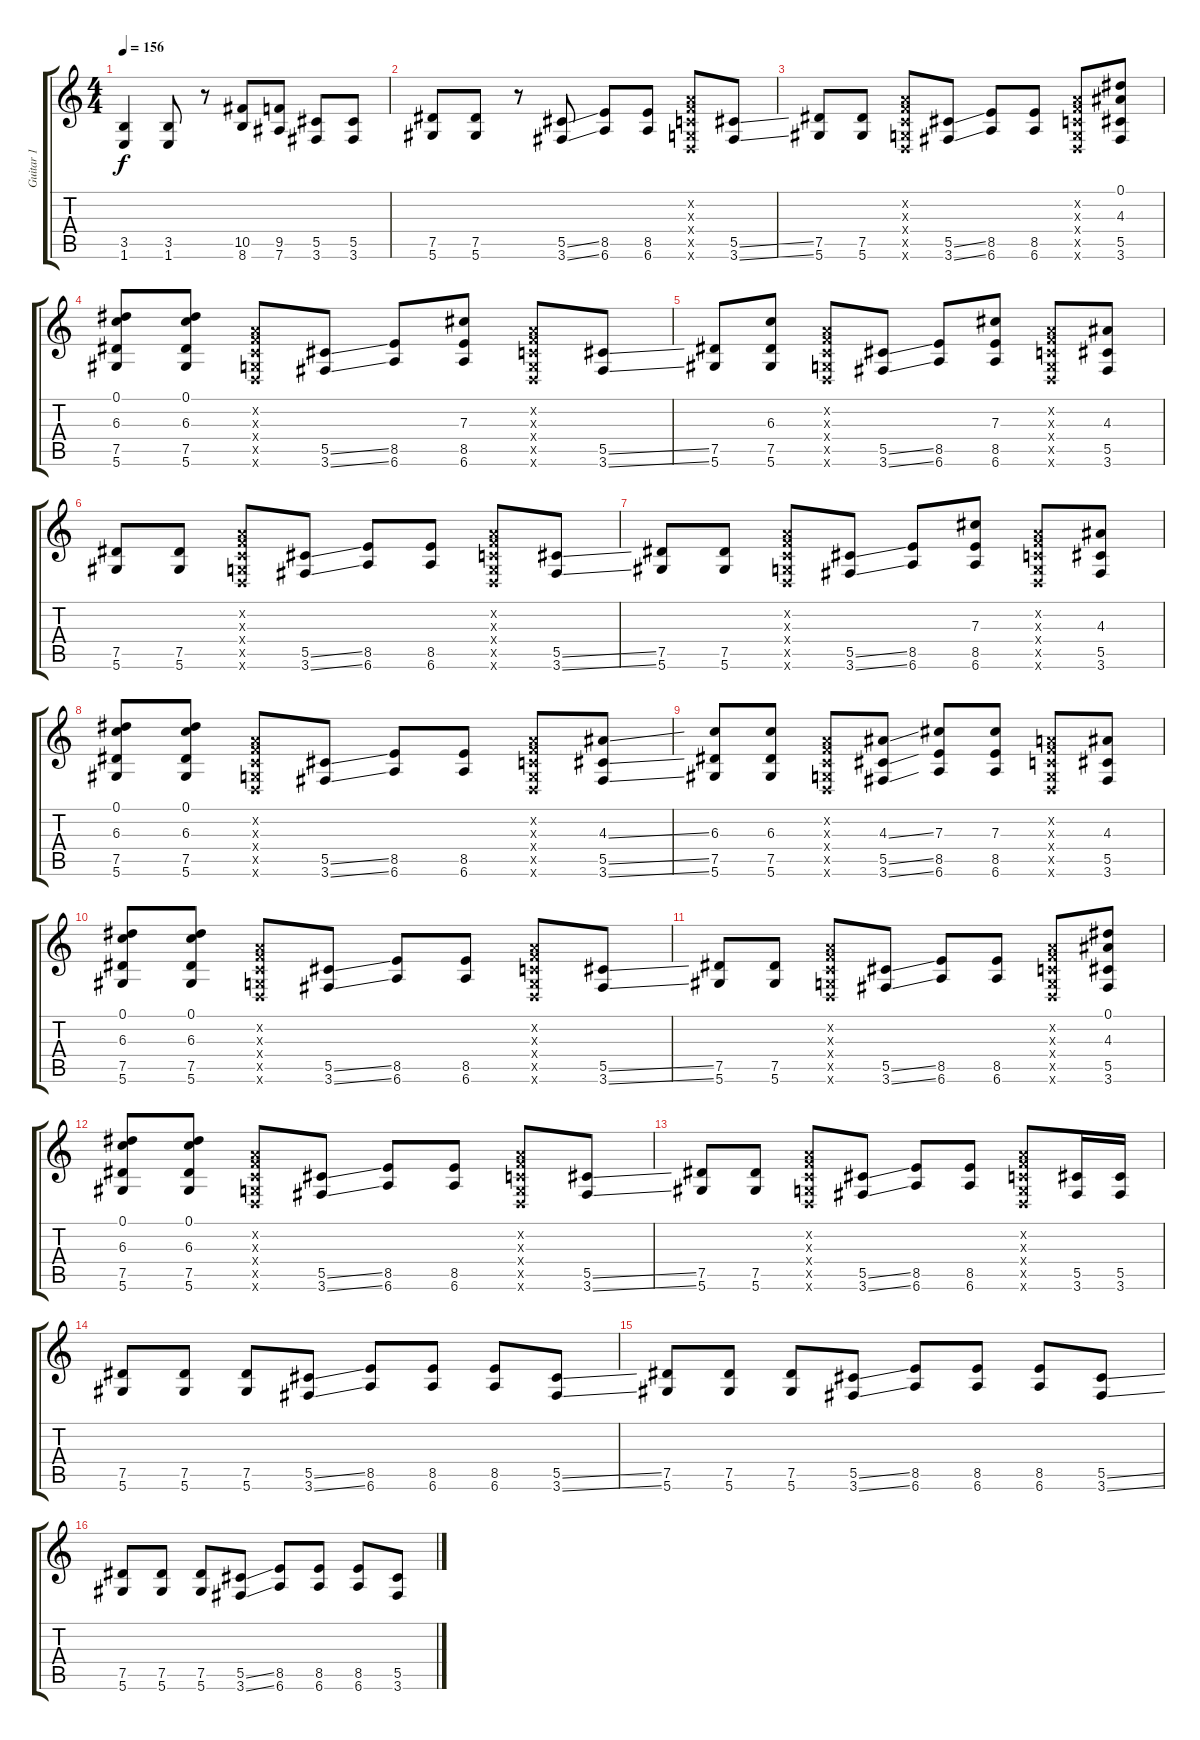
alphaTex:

\track ("Guitar 1" "Guitar 1") {instrument overdrivenguitar}
\staff {score tabs}
\tuning (Eb4 Bb3 Gb3 Db3 Ab2 Eb2) {hide}
\ts (4 4)
\tempo 156
\clef g2
\ks c
(3.5 1.6).4{dy f} (3.5 1.6).8 r.8 (10.5 8.6).8 (9.5 7.6).8 (5.5 3.6).8 (5.5 3.6).8 |
(7.5 5.6).8 (7.5 5.6).8 r.8 (5.5{ss} 3.6{ss}).8 (8.5 6.6).8 (8.5 6.6).8 (-1.2{x} -1.3{x} -1.4{x} -1.5{x} -1.6{x}).8 (5.5{ss} 3.6{ss}).8 |
(7.5 5.6).8 (7.5 5.6).8 (-1.2{x} -1.3{x} -1.4{x} -1.5{x} -1.6{x}).8 (5.5{ss} 3.6{ss}).8 (8.5 6.6).8 (8.5 6.6).8 (-1.2{x} -1.3{x} -1.4{x} -1.5{x} -1.6{x}).8 (0.1 4.3 5.5 3.6).8 |
(0.1 6.3 7.5 5.6).8 (0.1 6.3 7.5 5.6).8 (-1.2{x} -1.3{x} -1.4{x} -1.5{x} -1.6{x}).8 (5.5{ss} 3.6{ss}).8 (8.5 6.6).8 (7.3 8.5 6.6).8 (-1.2{x} -1.3{x} -1.4{x} -1.5{x} -1.6{x}).8 (5.5{ss} 3.6{ss}).8 |
(7.5 5.6).8 (6.3 7.5 5.6).8 (-1.2{x} -1.3{x} -1.4{x} -1.5{x} -1.6{x}).8 (5.5{ss} 3.6{ss}).8 (8.5 6.6).8 (7.3 8.5 6.6).8 (-1.2{x} -1.3{x} -1.4{x} -1.5{x} -1.6{x}).8 (4.3 5.5 3.6).8 |
(7.5 5.6).8 (7.5 5.6).8 (-1.2{x} -1.3{x} -1.4{x} -1.5{x} -1.6{x}).8 (5.5{ss} 3.6{ss}).8 (8.5 6.6).8 (8.5 6.6).8 (-1.2{x} -1.3{x} -1.4{x} -1.5{x} -1.6{x}).8 (5.5{ss} 3.6{ss}).8 |
(7.5 5.6).8 (7.5 5.6).8 (-1.2{x} -1.3{x} -1.4{x} -1.5{x} -1.6{x}).8 (5.5{ss} 3.6{ss}).8 (8.5 6.6).8 (7.3 8.5 6.6).8 (-1.2{x} -1.3{x} -1.4{x} -1.5{x} -1.6{x}).8 (4.3 5.5 3.6).8 |
(0.1 6.3 7.5 5.6).8 (0.1 6.3 7.5 5.6).8 (-1.2{x} -1.3{x} -1.4{x} -1.5{x} -1.6{x}).8 (5.5{ss} 3.6{ss}).8 (8.5 6.6).8 (8.5 6.6).8 (-1.2{x} -1.3{x} -1.4{x} -1.5{x} -1.6{x}).8 (4.3{ss} 5.5{ss} 3.6{ss}).8 |
(6.3 7.5 5.6).8 (6.3 7.5 5.6).8 (-1.2{x} -1.3{x} -1.4{x} -1.5{x} -1.6{x}).8 (4.3{ss} 5.5{ss} 3.6{ss}).8 (7.3 8.5 6.6).8 (7.3 8.5 6.6).8 (-1.2{x} -1.3{x} -1.4{x} -1.5{x} -1.6{x}).8 (4.3 5.5 3.6).8 |
(0.1 6.3 7.5 5.6).8 (0.1 6.3 7.5 5.6).8 (-1.2{x} -1.3{x} -1.4{x} -1.5{x} -1.6{x}).8 (5.5{ss} 3.6{ss}).8 (8.5 6.6).8 (8.5 6.6).8 (-1.2{x} -1.3{x} -1.4{x} -1.5{x} -1.6{x}).8 (5.5{ss} 3.6{ss}).8 |
(7.5 5.6).8 (7.5 5.6).8 (-1.2{x} -1.3{x} -1.4{x} -1.5{x} -1.6{x}).8 (5.5{ss} 3.6{ss}).8 (8.5 6.6).8 (8.5 6.6).8 (-1.2{x} -1.3{x} -1.4{x} -1.5{x} -1.6{x}).8 (0.1 4.3 5.5 3.6).8 |
(0.1 6.3 7.5 5.6).8 (0.1 6.3 7.5 5.6).8 (-1.2{x} -1.3{x} -1.4{x} -1.5{x} -1.6{x}).8 (5.5{ss} 3.6{ss}).8 (8.5 6.6).8 (8.5 6.6).8 (-1.2{x} -1.3{x} -1.4{x} -1.5{x} -1.6{x}).8 (5.5{ss} 3.6{ss}).8 |
(7.5 5.6).8 (7.5 5.6).8 (-1.2{x} -1.3{x} -1.4{x} -1.5{x} -1.6{x}).8 (5.5{ss} 3.6{ss}).8 (8.5 6.6).8 (8.5 6.6).8 (-1.2{x} -1.3{x} -1.4{x} -1.5{x} -1.6{x}).8 (5.5 3.6).16 (5.5 3.6).16 |
(7.5 5.6).8 (7.5 5.6).8 (7.5 5.6).8 (5.5{ss} 3.6{ss}).8 (8.5 6.6).8 (8.5 6.6).8 (8.5 6.6).8 (5.5{ss} 3.6{ss}).8 |
(7.5 5.6).8 (7.5 5.6).8 (7.5 5.6).8 (5.5{ss} 3.6{ss}).8 (8.5 6.6).8 (8.5 6.6).8 (8.5 6.6).8 (5.5{ss} 3.6{ss}).8 |
(7.5 5.6).8 (7.5 5.6).8 (7.5 5.6).8 (5.5{ss} 3.6{ss}).8 (8.5 6.6).8 (8.5 6.6).8 (8.5 6.6).8 (5.5{ss} 3.6{ss}).8
